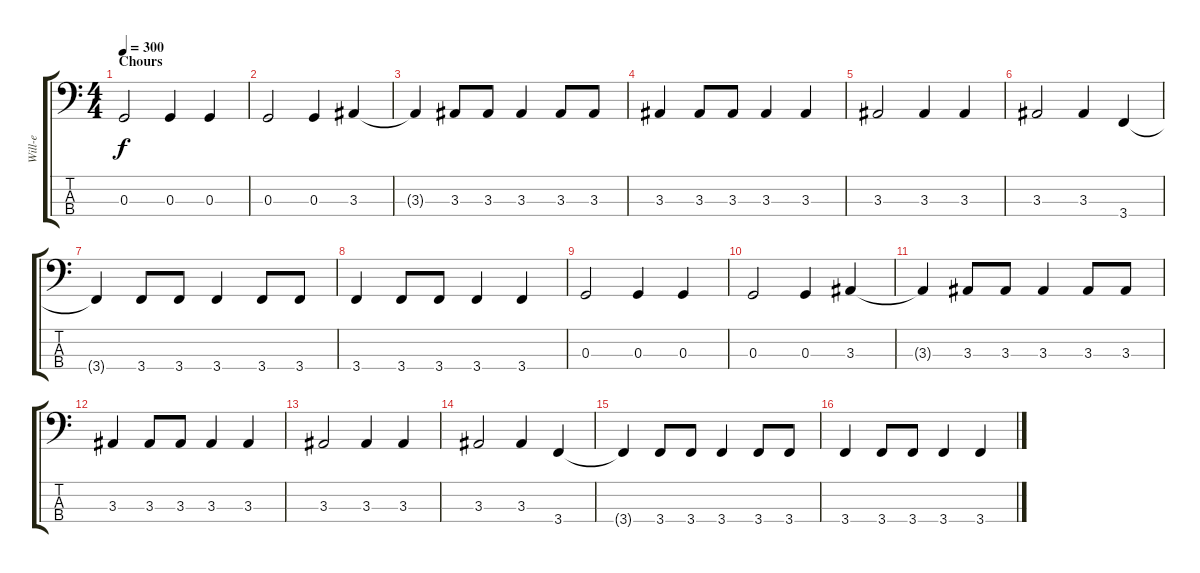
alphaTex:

\track ("Will-e" "Will-e") {instrument electricbasspick}
\staff {score tabs}
\tuning (F2 C2 G1 D1) {hide}
\ts (4 4)
\section ("" "Chours")
\tempo 300
\clef f4
\ks c
0.3.2{dy f} 0.3.4 0.3.4 |
0.3.2 0.3.4 3.3.4 |
3.3{t}.4 3.3.8 3.3.8 3.3.4 3.3.8 3.3.8 |
3.3.4 3.3.8 3.3.8 3.3.4 3.3.4 |
3.3.2 3.3.4 3.3.4 |
3.3.2 3.3.4 3.4.4 |
3.4{t}.4 3.4.8 3.4.8 3.4.4 3.4.8 3.4.8 |
3.4.4 3.4.8 3.4.8 3.4.4 3.4.4 |
0.3.2 0.3.4 0.3.4 |
0.3.2 0.3.4 3.3.4 |
3.3{t}.4 3.3.8 3.3.8 3.3.4 3.3.8 3.3.8 |
3.3.4 3.3.8 3.3.8 3.3.4 3.3.4 |
3.3.2 3.3.4 3.3.4 |
3.3.2 3.3.4 3.4.4 |
3.4{t}.4 3.4.8 3.4.8 3.4.4 3.4.8 3.4.8 |
3.4.4 3.4.8 3.4.8 3.4.4 3.4.4
